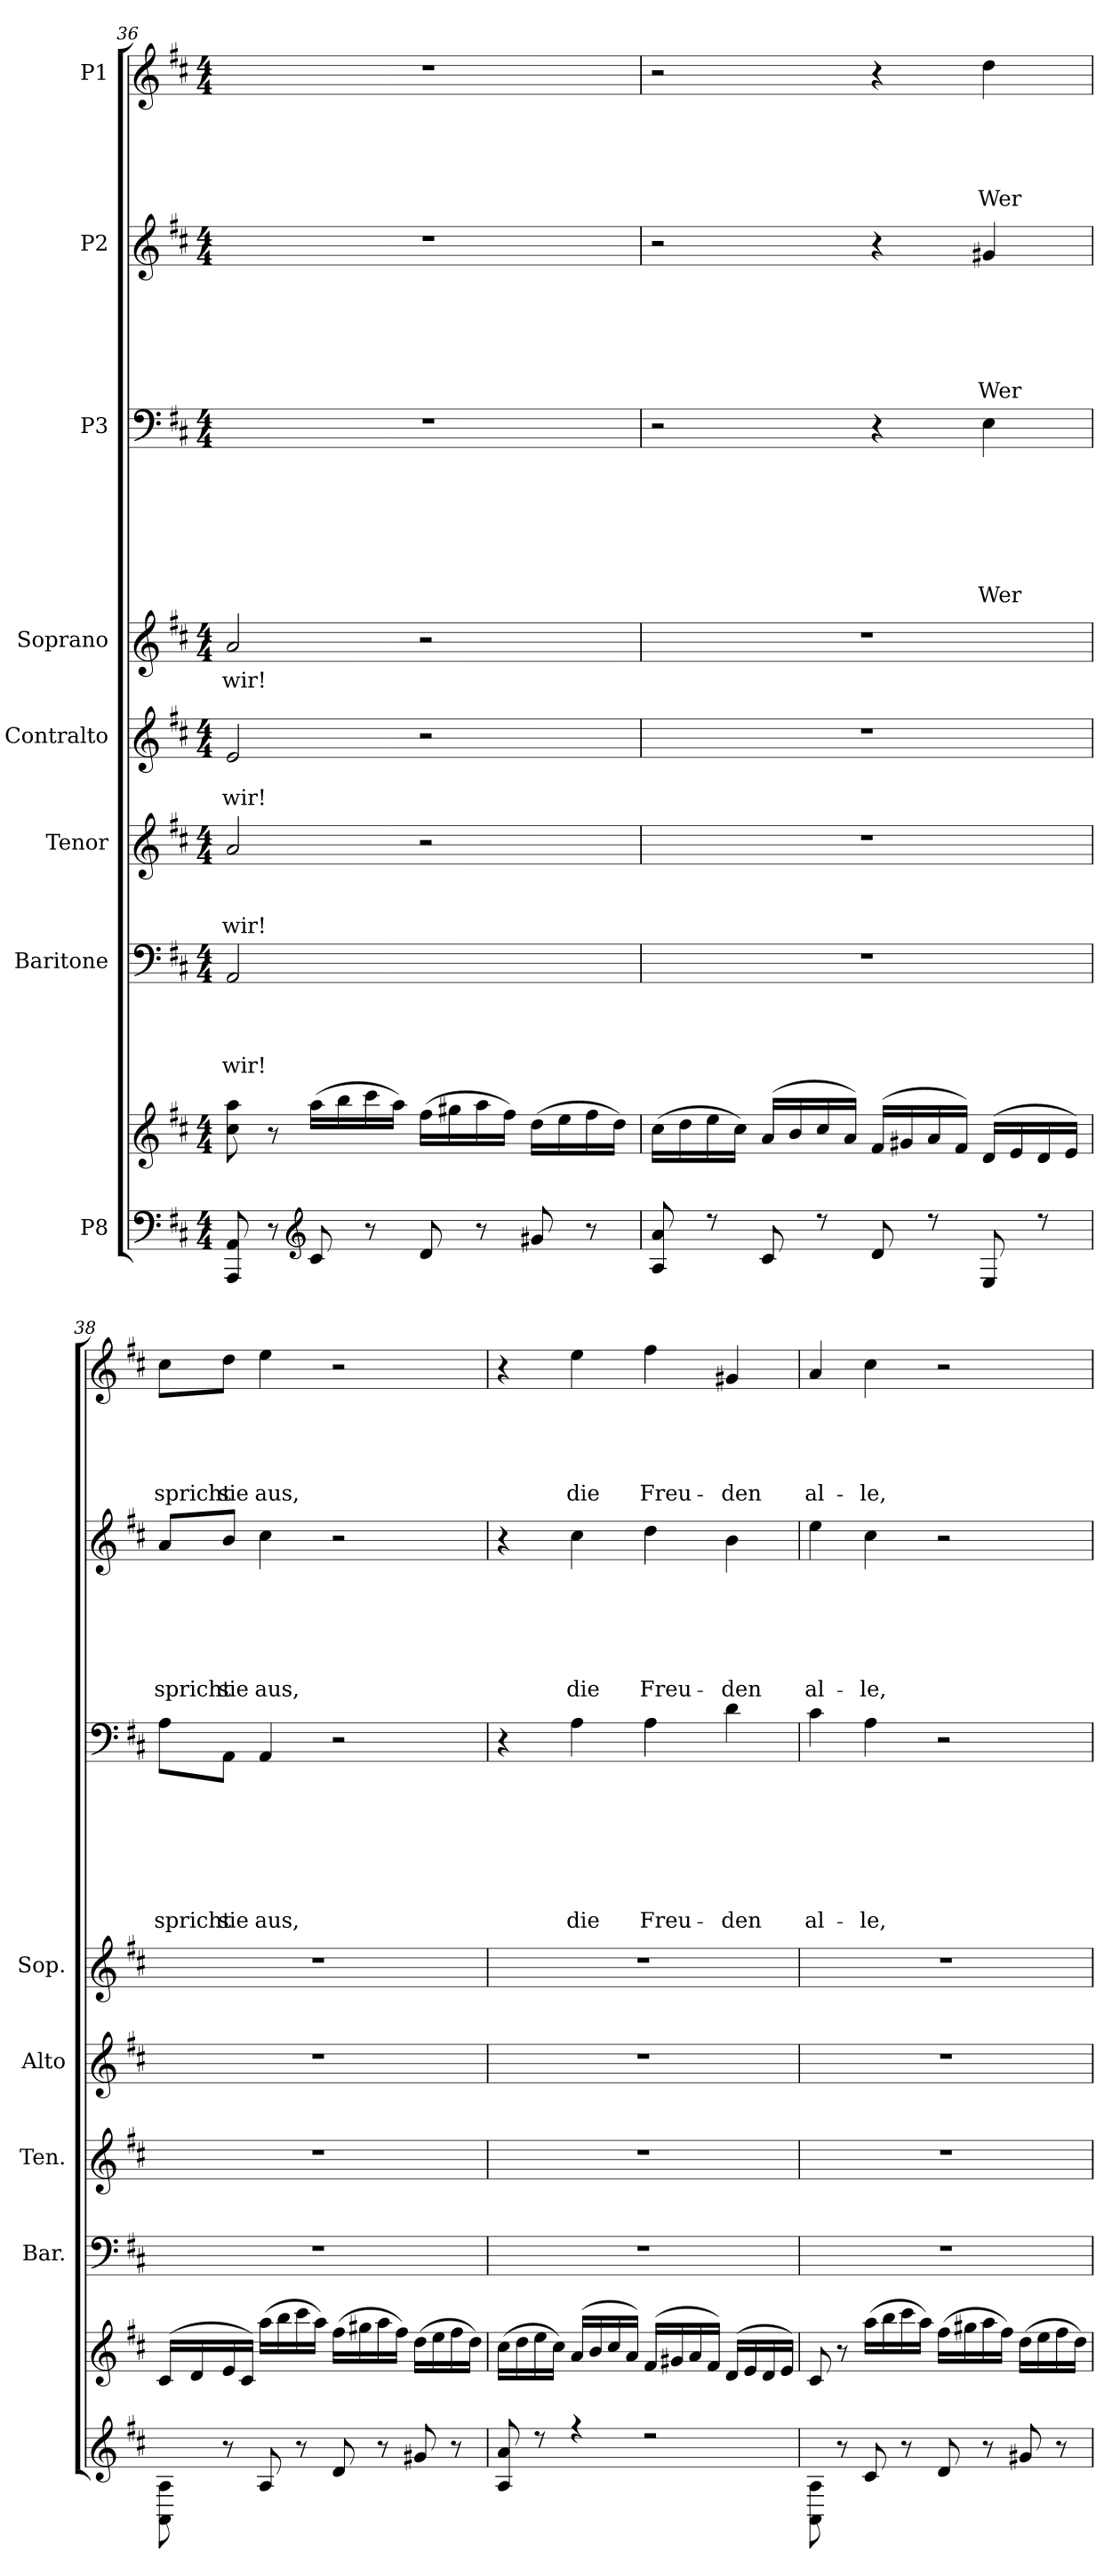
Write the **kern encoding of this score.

**kern	**kern	**kern	**text	**text	**text	**text	**kern	**text	**text	**text	**kern	**text	**text	**kern	**text	**kern	**text	**text	**text	**text	**text	**text	**text	**kern	**text	**text	**text	**text	**text	**text	**kern	**text	**text	**text	**text	**text
*part8	*part8	*part7	*part7	*part7	*part7	*part7	*part6	*part6	*part6	*part6	*part5	*part5	*part5	*part4	*part4	*part3	*part3	*part3	*part3	*part3	*part3	*part3	*part3	*part2	*part2	*part2	*part2	*part2	*part2	*part2	*part1	*part1	*part1	*part1	*part1	*part1
*staff9	*staff8	*staff7	*staff7	*staff7	*staff7	*staff7	*staff6	*staff6	*staff6	*staff6	*staff5	*staff5	*staff5	*staff4	*staff4	*staff3	*staff3	*staff3	*staff3	*staff3	*staff3	*staff3	*staff3	*staff2	*staff2	*staff2	*staff2	*staff2	*staff2	*staff2	*staff1	*staff1	*staff1	*staff1	*staff1	*staff1
*I"P8	*	*I"Baritone	*	*	*	*	*I"Tenor	*	*	*	*I"Contralto	*	*	*I"Soprano	*	*I"P3	*	*	*	*	*	*	*	*I"P2	*	*	*	*	*	*	*I"P1	*	*	*	*	*
*	*	*I'Bar.	*	*	*	*	*I'Ten.	*	*	*	*I'Alto	*	*	*I'Sop.	*	*	*	*	*	*	*	*	*	*	*	*	*	*	*	*	*	*	*	*	*	*
*clefF4	*clefG2	*clefF4	*	*	*	*	*clefG2	*	*	*	*clefG2	*	*	*clefG2	*	*clefF4	*	*	*	*	*	*	*	*clefG2	*	*	*	*	*	*	*clefG2	*	*	*	*	*
*	*	*	*	*	*	*	*ITrd7c12	*	*	*	*	*	*	*	*	*	*	*	*	*	*	*	*	*ITrd7c12	*	*	*	*	*	*	*	*	*	*	*	*
*k[f#c#]	*k[f#c#]	*k[f#c#]	*	*	*	*	*k[f#c#]	*	*	*	*k[f#c#]	*	*	*k[f#c#]	*	*k[f#c#]	*	*	*	*	*	*	*	*k[f#c#]	*	*	*	*	*	*	*k[f#c#]	*	*	*	*	*
*D:	*D:	*D:	*	*	*	*	*D:	*	*	*	*D:	*	*	*D:	*	*D:	*	*	*	*	*	*	*	*D:	*	*	*	*	*	*	*D:	*	*	*	*	*
*M4/4	*M4/4	*M4/4	*	*	*	*	*M4/4	*	*	*	*M4/4	*	*	*M4/4	*	*M4/4	*	*	*	*	*	*	*	*M4/4	*	*	*	*	*	*	*M4/4	*	*	*	*	*
=36	=36	=36	=36	=36	=36	=36	=36	=36	=36	=36	=36	=36	=36	=36	=36	=36	=36	=36	=36	=36	=36	=36	=36	=36	=36	=36	=36	=36	=36	=36	=36	=36	=36	=36	=36	=36
*^	*^	*	*	*	*	*	*	*	*	*	*	*	*	*	*	*	*	*	*	*	*	*	*	*	*	*	*	*	*	*	*	*	*	*	*	*
*	*	*	*^	*	*	*	*	*	*	*	*	*	*	*	*	*	*	*	*	*	*	*	*	*	*	*	*	*	*	*	*	*	*	*	*	*	*	*
!	!	!	!	!	!	!	!	!	!LO:LY:b	!	!	!	!LO:LY:b	!	!	!LO:LY:b	!	!LO:LY:b	!	!	!	!	!	!	!	!	!	!	!	!	!	!	!	!	!	!	!	!	!
8AAA/ 8AA/	4ryy	1ryy	1ryy	8cc#\ 8aa\	2AA/	.	.	.	wir!	2A/	.	.	wir!	2e/	.	wir!	2a/	wir!	1r	.	.	.	.	.	.	.	1r	.	.	.	.	.	.	1r	.	.	.	.	.
8r	.	.	.	8r	.	.	.	.	.	.	.	.	.	.	.	.	.	.	.	.	.	.	.	.	.	.	.	.	.	.	.	.	.	.	.	.	.	.	.
*clefG2	*	*	*	*	*	*	*	*	*	*	*	*	*	*	*	*	*	*	*	*	*	*	*	*	*	*	*	*	*	*	*	*	*	*	*	*	*	*	*
8c#/	2.ryy	.	.	(>16aa\LL	.	.	.	.	.	.	.	.	.	.	.	.	.	.	.	.	.	.	.	.	.	.	.	.	.	.	.	.	.	.	.	.	.	.	.
.	.	.	.	16bb\	.	.	.	.	.	.	.	.	.	.	.	.	.	.	.	.	.	.	.	.	.	.	.	.	.	.	.	.	.	.	.	.	.	.	.
8r	.	.	.	16ccc#\	.	.	.	.	.	.	.	.	.	.	.	.	.	.	.	.	.	.	.	.	.	.	.	.	.	.	.	.	.	.	.	.	.	.	.
.	.	.	.	16aa\JJ)	.	.	.	.	.	.	.	.	.	.	.	.	.	.	.	.	.	.	.	.	.	.	.	.	.	.	.	.	.	.	.	.	.	.	.
8d/	.	.	.	(>16ff#\LL	2ryy	.	.	.	.	2r	.	.	.	2r	.	.	2r	.	.	.	.	.	.	.	.	.	.	.	.	.	.	.	.	.	.	.	.	.	.
.	.	.	.	16gg#X\	.	.	.	.	.	.	.	.	.	.	.	.	.	.	.	.	.	.	.	.	.	.	.	.	.	.	.	.	.	.	.	.	.	.	.
8r	.	.	.	16aa\	.	.	.	.	.	.	.	.	.	.	.	.	.	.	.	.	.	.	.	.	.	.	.	.	.	.	.	.	.	.	.	.	.	.	.
.	.	.	.	16ff#\JJ)	.	.	.	.	.	.	.	.	.	.	.	.	.	.	.	.	.	.	.	.	.	.	.	.	.	.	.	.	.	.	.	.	.	.	.
8g#X/	.	.	.	(>16dd\LL	.	.	.	.	.	.	.	.	.	.	.	.	.	.	.	.	.	.	.	.	.	.	.	.	.	.	.	.	.	.	.	.	.	.	.
.	.	.	.	16ee\	.	.	.	.	.	.	.	.	.	.	.	.	.	.	.	.	.	.	.	.	.	.	.	.	.	.	.	.	.	.	.	.	.	.	.
8r	.	.	.	16ff#\	.	.	.	.	.	.	.	.	.	.	.	.	.	.	.	.	.	.	.	.	.	.	.	.	.	.	.	.	.	.	.	.	.	.	.
.	.	.	.	16dd\JJ)	.	.	.	.	.	.	.	.	.	.	.	.	.	.	.	.	.	.	.	.	.	.	.	.	.	.	.	.	.	.	.	.	.	.	.
=37	=37	=37	=37	=37	=37	=37	=37	=37	=37	=37	=37	=37	=37	=37	=37	=37	=37	=37	=37	=37	=37	=37	=37	=37	=37	=37	=37	=37	=37	=37	=37	=37	=37	=37	=37	=37	=37	=37	=37
8A/ 8a/	1ryy	1ryy	1ryy	(>16cc#\LL	1r	.	.	.	.	1r	.	.	.	1r	.	.	1r	.	2r	.	.	.	.	.	.	.	2r	.	.	.	.	.	.	2r	.	.	.	.	.
.	.	.	.	16dd\	.	.	.	.	.	.	.	.	.	.	.	.	.	.	.	.	.	.	.	.	.	.	.	.	.	.	.	.	.	.	.	.	.	.	.
8r	.	.	.	16ee\	.	.	.	.	.	.	.	.	.	.	.	.	.	.	.	.	.	.	.	.	.	.	.	.	.	.	.	.	.	.	.	.	.	.	.
.	.	.	.	16cc#\JJ)	.	.	.	.	.	.	.	.	.	.	.	.	.	.	.	.	.	.	.	.	.	.	.	.	.	.	.	.	.	.	.	.	.	.	.
8c#/	.	.	.	(<16a/LL	.	.	.	.	.	.	.	.	.	.	.	.	.	.	.	.	.	.	.	.	.	.	.	.	.	.	.	.	.	.	.	.	.	.	.
.	.	.	.	16b/	.	.	.	.	.	.	.	.	.	.	.	.	.	.	.	.	.	.	.	.	.	.	.	.	.	.	.	.	.	.	.	.	.	.	.
8r	.	.	.	16cc#/	.	.	.	.	.	.	.	.	.	.	.	.	.	.	.	.	.	.	.	.	.	.	.	.	.	.	.	.	.	.	.	.	.	.	.
.	.	.	.	16a/JJ)	.	.	.	.	.	.	.	.	.	.	.	.	.	.	.	.	.	.	.	.	.	.	.	.	.	.	.	.	.	.	.	.	.	.	.
8d/	.	.	.	(<16f#/LL	.	.	.	.	.	.	.	.	.	.	.	.	.	.	4r	.	.	.	.	.	.	.	4r	.	.	.	.	.	.	4r	.	.	.	.	.
.	.	.	.	16g#X/	.	.	.	.	.	.	.	.	.	.	.	.	.	.	.	.	.	.	.	.	.	.	.	.	.	.	.	.	.	.	.	.	.	.	.
8r	.	.	.	16a/	.	.	.	.	.	.	.	.	.	.	.	.	.	.	.	.	.	.	.	.	.	.	.	.	.	.	.	.	.	.	.	.	.	.	.
.	.	.	.	16f#/JJ)	.	.	.	.	.	.	.	.	.	.	.	.	.	.	.	.	.	.	.	.	.	.	.	.	.	.	.	.	.	.	.	.	.	.	.
!	!	!	!	!	!	!	!	!	!	!	!	!	!	!	!	!	!	!	!	!	!	!	!	!	!	!LO:LY:b	!	!	!	!	!	!	!LO:LY:b	!	!	!	!	!	!LO:LY:b
8E/	.	.	.	(<16d/LL	.	.	.	.	.	.	.	.	.	.	.	.	.	.	4E\	.	.	.	.	.	.	Wer	4G#X/	.	.	.	.	.	Wer	4dd\	.	.	.	.	Wer
.	.	.	.	16e/	.	.	.	.	.	.	.	.	.	.	.	.	.	.	.	.	.	.	.	.	.	.	.	.	.	.	.	.	.	.	.	.	.	.	.
8r	.	.	.	16d/	.	.	.	.	.	.	.	.	.	.	.	.	.	.	.	.	.	.	.	.	.	.	.	.	.	.	.	.	.	.	.	.	.	.	.
.	.	.	.	16e/JJ)	.	.	.	.	.	.	.	.	.	.	.	.	.	.	.	.	.	.	.	.	.	.	.	.	.	.	.	.	.	.	.	.	.	.	.
!!LO:PB:g=z
=38	=38	=38	=38	=38	=38	=38	=38	=38	=38	=38	=38	=38	=38	=38	=38	=38	=38	=38	=38	=38	=38	=38	=38	=38	=38	=38	=38	=38	=38	=38	=38	=38	=38	=38	=38	=38	=38	=38	=38
!	!	!	!	!	!	!	!	!	!	!	!	!	!	!	!	!	!	!	!	!	!	!	!	!	!	!LO:LY:b	!	!	!	!	!	!	!LO:LY:b	!	!	!	!	!	!LO:LY:b
8AA\ 8A\	4ryy	1ryy	1ryy	(<16c#/LL	1r	.	.	.	.	1r	.	.	.	1r	.	.	1r	.	8A\L	.	.	.	.	.	.	spricht	8A/L	.	.	.	.	.	spricht	8cc#\L	.	.	.	.	spricht
.	.	.	.	16d/	.	.	.	.	.	.	.	.	.	.	.	.	.	.	.	.	.	.	.	.	.	.	.	.	.	.	.	.	.	.	.	.	.	.	.
!	!	!	!	!	!	!	!	!	!	!	!	!	!	!	!	!	!	!	!	!	!	!	!	!	!	!LO:LY:b	!	!	!	!	!	!	!LO:LY:b	!	!	!	!	!	!LO:LY:b
8r	.	.	.	16e/	.	.	.	.	.	.	.	.	.	.	.	.	.	.	8AA\J	.	.	.	.	.	.	sie	8B/J	.	.	.	.	.	sie	8dd\J	.	.	.	.	sie
.	.	.	.	16c#/JJ)	.	.	.	.	.	.	.	.	.	.	.	.	.	.	.	.	.	.	.	.	.	.	.	.	.	.	.	.	.	.	.	.	.	.	.
!	!	!	!	!	!	!	!	!	!	!	!	!	!	!	!	!	!	!	!	!	!	!	!	!	!	!LO:LY:b	!	!	!	!	!	!	!LO:LY:b	!	!	!	!	!	!LO:LY:b
8A/	2.ryy	.	.	(>16aa\LL	.	.	.	.	.	.	.	.	.	.	.	.	.	.	4AA/	.	.	.	.	.	.	aus,	4c#\	.	.	.	.	.	aus,	4ee\	.	.	.	.	aus,
.	.	.	.	16bb\	.	.	.	.	.	.	.	.	.	.	.	.	.	.	.	.	.	.	.	.	.	.	.	.	.	.	.	.	.	.	.	.	.	.	.
8r	.	.	.	16ccc#\	.	.	.	.	.	.	.	.	.	.	.	.	.	.	.	.	.	.	.	.	.	.	.	.	.	.	.	.	.	.	.	.	.	.	.
.	.	.	.	16aa\JJ)	.	.	.	.	.	.	.	.	.	.	.	.	.	.	.	.	.	.	.	.	.	.	.	.	.	.	.	.	.	.	.	.	.	.	.
8d/	.	.	.	(>16ff#\LL	.	.	.	.	.	.	.	.	.	.	.	.	.	.	2r	.	.	.	.	.	.	.	2r	.	.	.	.	.	.	2r	.	.	.	.	.
.	.	.	.	16gg#X\	.	.	.	.	.	.	.	.	.	.	.	.	.	.	.	.	.	.	.	.	.	.	.	.	.	.	.	.	.	.	.	.	.	.	.
8r	.	.	.	16aa\	.	.	.	.	.	.	.	.	.	.	.	.	.	.	.	.	.	.	.	.	.	.	.	.	.	.	.	.	.	.	.	.	.	.	.
.	.	.	.	16ff#\JJ)	.	.	.	.	.	.	.	.	.	.	.	.	.	.	.	.	.	.	.	.	.	.	.	.	.	.	.	.	.	.	.	.	.	.	.
8g#X/	.	.	.	(>16dd\LL	.	.	.	.	.	.	.	.	.	.	.	.	.	.	.	.	.	.	.	.	.	.	.	.	.	.	.	.	.	.	.	.	.	.	.
.	.	.	.	16ee\	.	.	.	.	.	.	.	.	.	.	.	.	.	.	.	.	.	.	.	.	.	.	.	.	.	.	.	.	.	.	.	.	.	.	.
8r	.	.	.	16ff#\	.	.	.	.	.	.	.	.	.	.	.	.	.	.	.	.	.	.	.	.	.	.	.	.	.	.	.	.	.	.	.	.	.	.	.
.	.	.	.	16dd\JJ)	.	.	.	.	.	.	.	.	.	.	.	.	.	.	.	.	.	.	.	.	.	.	.	.	.	.	.	.	.	.	.	.	.	.	.
=39	=39	=39	=39	=39	=39	=39	=39	=39	=39	=39	=39	=39	=39	=39	=39	=39	=39	=39	=39	=39	=39	=39	=39	=39	=39	=39	=39	=39	=39	=39	=39	=39	=39	=39	=39	=39	=39	=39	=39
8A/ 8a/	1ryy	1ryy	1ryy	(>16cc#\LL	1r	.	.	.	.	1r	.	.	.	1r	.	.	1r	.	4r	.	.	.	.	.	.	.	4r	.	.	.	.	.	.	4r	.	.	.	.	.
.	.	.	.	16dd\	.	.	.	.	.	.	.	.	.	.	.	.	.	.	.	.	.	.	.	.	.	.	.	.	.	.	.	.	.	.	.	.	.	.	.
8r	.	.	.	16ee\	.	.	.	.	.	.	.	.	.	.	.	.	.	.	.	.	.	.	.	.	.	.	.	.	.	.	.	.	.	.	.	.	.	.	.
.	.	.	.	16cc#\JJ)	.	.	.	.	.	.	.	.	.	.	.	.	.	.	.	.	.	.	.	.	.	.	.	.	.	.	.	.	.	.	.	.	.	.	.
!	!	!	!	!	!	!	!	!	!	!	!	!	!	!	!	!	!	!	!	!	!	!	!	!	!	!LO:LY:b	!	!	!	!	!	!	!LO:LY:b	!	!	!	!	!	!LO:LY:b
4r	.	.	.	(<16a/LL	.	.	.	.	.	.	.	.	.	.	.	.	.	.	4A\	.	.	.	.	.	.	die	4c#\	.	.	.	.	.	die	4ee\	.	.	.	.	die
.	.	.	.	16b/	.	.	.	.	.	.	.	.	.	.	.	.	.	.	.	.	.	.	.	.	.	.	.	.	.	.	.	.	.	.	.	.	.	.	.
.	.	.	.	16cc#/	.	.	.	.	.	.	.	.	.	.	.	.	.	.	.	.	.	.	.	.	.	.	.	.	.	.	.	.	.	.	.	.	.	.	.
.	.	.	.	16a/JJ)	.	.	.	.	.	.	.	.	.	.	.	.	.	.	.	.	.	.	.	.	.	.	.	.	.	.	.	.	.	.	.	.	.	.	.
!	!	!	!	!	!	!	!	!	!	!	!	!	!	!	!	!	!	!	!	!	!	!	!	!	!	!LO:LY:b	!	!	!	!	!	!	!LO:LY:b	!	!	!	!	!	!LO:LY:b
2r	.	.	.	(<16f#/LL	.	.	.	.	.	.	.	.	.	.	.	.	.	.	4A\	.	.	.	.	.	.	Freu-	4d\	.	.	.	.	.	Freu-	4ff#\	.	.	.	.	Freu-
.	.	.	.	16g#X/	.	.	.	.	.	.	.	.	.	.	.	.	.	.	.	.	.	.	.	.	.	.	.	.	.	.	.	.	.	.	.	.	.	.	.
.	.	.	.	16a/	.	.	.	.	.	.	.	.	.	.	.	.	.	.	.	.	.	.	.	.	.	.	.	.	.	.	.	.	.	.	.	.	.	.	.
.	.	.	.	16f#/JJ)	.	.	.	.	.	.	.	.	.	.	.	.	.	.	.	.	.	.	.	.	.	.	.	.	.	.	.	.	.	.	.	.	.	.	.
!	!	!	!	!	!	!	!	!	!	!	!	!	!	!	!	!	!	!	!	!	!	!	!	!	!	!LO:LY:b	!	!	!	!	!	!	!LO:LY:b	!	!	!	!	!	!LO:LY:b
.	.	.	.	(<16d/LL	.	.	.	.	.	.	.	.	.	.	.	.	.	.	4d\	.	.	.	.	.	.	-den	4B\	.	.	.	.	.	-den	4g#X/	.	.	.	.	-den
.	.	.	.	16e/	.	.	.	.	.	.	.	.	.	.	.	.	.	.	.	.	.	.	.	.	.	.	.	.	.	.	.	.	.	.	.	.	.	.	.
.	.	.	.	16d/	.	.	.	.	.	.	.	.	.	.	.	.	.	.	.	.	.	.	.	.	.	.	.	.	.	.	.	.	.	.	.	.	.	.	.
.	.	.	.	16e/JJ)	.	.	.	.	.	.	.	.	.	.	.	.	.	.	.	.	.	.	.	.	.	.	.	.	.	.	.	.	.	.	.	.	.	.	.
!!LO:PB:g=z
=40	=40	=40	=40	=40	=40	=40	=40	=40	=40	=40	=40	=40	=40	=40	=40	=40	=40	=40	=40	=40	=40	=40	=40	=40	=40	=40	=40	=40	=40	=40	=40	=40	=40	=40	=40	=40	=40	=40	=40
!	!	!	!	!	!	!	!	!	!	!	!	!	!	!	!	!	!	!	!	!	!	!	!	!	!	!LO:LY:b	!	!	!	!	!	!	!LO:LY:b	!	!	!	!	!	!LO:LY:b
8AA\ 8A\	4ryy	1ryy	1ryy	8c#/	1r	.	.	.	.	1r	.	.	.	1r	.	.	1r	.	4c#\	.	.	.	.	.	.	al-	4e\	.	.	.	.	.	al-	4a/	.	.	.	.	al-
8r	.	.	.	8r	.	.	.	.	.	.	.	.	.	.	.	.	.	.	.	.	.	.	.	.	.	.	.	.	.	.	.	.	.	.	.	.	.	.	.
!	!	!	!	!	!	!	!	!	!	!	!	!	!	!	!	!	!	!	!	!	!	!	!	!	!	!LO:LY:b	!	!	!	!	!	!	!LO:LY:b	!	!	!	!	!	!LO:LY:b
8c#/	2.ryy	.	.	(>16aa\LL	.	.	.	.	.	.	.	.	.	.	.	.	.	.	4A\	.	.	.	.	.	.	-le,	4c#\	.	.	.	.	.	-le,	4cc#\	.	.	.	.	-le,
.	.	.	.	16bb\	.	.	.	.	.	.	.	.	.	.	.	.	.	.	.	.	.	.	.	.	.	.	.	.	.	.	.	.	.	.	.	.	.	.	.
8r	.	.	.	16ccc#\	.	.	.	.	.	.	.	.	.	.	.	.	.	.	.	.	.	.	.	.	.	.	.	.	.	.	.	.	.	.	.	.	.	.	.
.	.	.	.	16aa\JJ)	.	.	.	.	.	.	.	.	.	.	.	.	.	.	.	.	.	.	.	.	.	.	.	.	.	.	.	.	.	.	.	.	.	.	.
8d/	.	.	.	(>16ff#\LL	.	.	.	.	.	.	.	.	.	.	.	.	.	.	2r	.	.	.	.	.	.	.	2r	.	.	.	.	.	.	2r	.	.	.	.	.
.	.	.	.	16gg#X\	.	.	.	.	.	.	.	.	.	.	.	.	.	.	.	.	.	.	.	.	.	.	.	.	.	.	.	.	.	.	.	.	.	.	.
8r	.	.	.	16aa\	.	.	.	.	.	.	.	.	.	.	.	.	.	.	.	.	.	.	.	.	.	.	.	.	.	.	.	.	.	.	.	.	.	.	.
.	.	.	.	16ff#\JJ)	.	.	.	.	.	.	.	.	.	.	.	.	.	.	.	.	.	.	.	.	.	.	.	.	.	.	.	.	.	.	.	.	.	.	.
8g#X/	.	.	.	(>16dd\LL	.	.	.	.	.	.	.	.	.	.	.	.	.	.	.	.	.	.	.	.	.	.	.	.	.	.	.	.	.	.	.	.	.	.	.
.	.	.	.	16ee\	.	.	.	.	.	.	.	.	.	.	.	.	.	.	.	.	.	.	.	.	.	.	.	.	.	.	.	.	.	.	.	.	.	.	.
8r	.	.	.	16ff#\	.	.	.	.	.	.	.	.	.	.	.	.	.	.	.	.	.	.	.	.	.	.	.	.	.	.	.	.	.	.	.	.	.	.	.
.	.	.	.	16dd\JJ)	.	.	.	.	.	.	.	.	.	.	.	.	.	.	.	.	.	.	.	.	.	.	.	.	.	.	.	.	.	.	.	.	.	.	.
*v	*v	*	*	*	*	*	*	*	*	*	*	*	*	*	*	*	*	*	*	*	*	*	*	*	*	*	*	*	*	*	*	*	*	*	*	*	*	*	*
*	*v	*v	*v	*	*	*	*	*	*	*	*	*	*	*	*	*	*	*	*	*	*	*	*	*	*	*	*	*	*	*	*	*	*	*	*	*	*	*
=	=	=	=	=	=	=	=	=	=	=	=	=	=	=	=	=	=	=	=	=	=	=	=	=	=	=	=	=	=	=	=	=	=	=	=	=
*-	*-	*-	*-	*-	*-	*-	*-	*-	*-	*-	*-	*-	*-	*-	*-	*-	*-	*-	*-	*-	*-	*-	*-	*-	*-	*-	*-	*-	*-	*-	*-	*-	*-	*-	*-	*-
